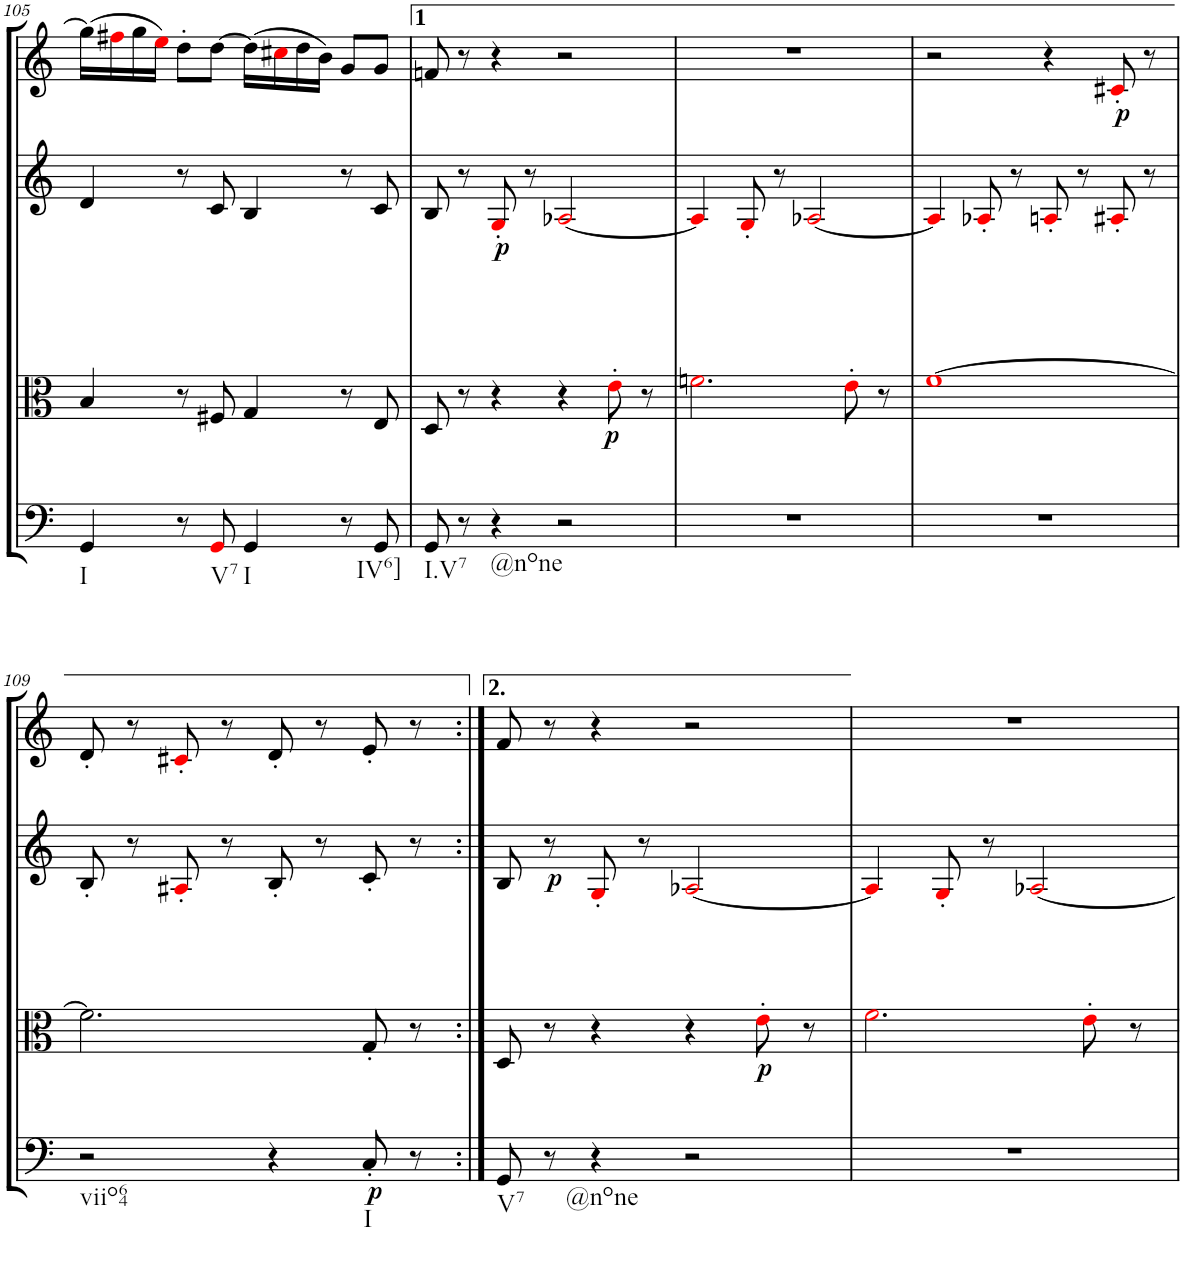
**kern	**dynam	**kern	**dynam	**kern	**kern	**dynam
*part4	*part4	*part3	*part3	*part2	*part1	*part1
*staff4	*staff4	*staff3	*staff3	*staff2	*staff1	*staff1
*I"Cello	*	*I"Viola	*	*I"2nd Violin	*I"1st Violin	*
*	*	*I'Vla	*	*I'Vln	*I'Vln	*
!!LO:PB:g=z
*clefF4	*	*clefC3	*	*clefG2	*clefG2	*
*k[]	*	*k[]	*	*k[]	*k[]	*
*M4/4	*	*M4/4	*	*M4/4	*M4/4	*
*met(c)	*	*met(c)	*	*met(c)	*met(c)	*
=105	=105	=105	=105	=105	=105	=105
!LO:TX:b:t=I	!	!	!	!	!	!
4GG/	.	4B/	.	4d/	(16gg\LL]	.
.	.	.	.	.	16ff#Xi\	.
.	.	.	.	.	16gg\	.
.	.	.	.	.	16eei\JJ)	.
8r	.	8r	.	8r	8dd'\L	.
!LO:TX:b:t=V7	!	!	!	!	!	!
8GGi/	.	8F#X/	.	8c/	[8dd\J	.
!LO:TX:b:t=I	!	!	!	!	!	!
4GG/	.	4G/	.	4B/	(16dd\LL]	.
.	.	.	.	.	16cc#Xi\	.
.	.	.	.	.	16dd\	.
.	.	.	.	.	16b\JJ)	.
8r	.	8r	.	8r	8g/L	.
!LO:TX:b:t=IV6]	!	!	!	!	!	!
8GG/	.	8E/	.	8c/	8g/J	.
=106	=106	=106	=106	=106	=106	=106
!LO:TX:b:t=I.V7	!	!	!	!	!	!
8GG/	.	8D/	.	8B/	8fn/	.
8r	.	8r	.	8r	8r	.
!LO:TX:b:t=@none	!	!	!	!	!	!
!	!	!	!LO:DY:a	!	!	!
4r	.	4r	p	8G'i/	4r	.
.	.	.	.	8r	.	.
2r	.	4r	.	[2A-Xi/	2r	.
!	!	!	!LO:DY:b	!	!	!
.	.	8e'i\	p	.	.	.
.	.	8r	.	.	.	.
=107	=107	=107	=107	=107	=107	=107
1r	.	2.fni\	.	4A-i/]	1r	.
.	.	.	.	8G'i/	.	.
.	.	.	.	8r	.	.
.	.	.	.	[2A-Xi/	.	.
.	.	8e'i\	.	.	.	.
.	.	8r	.	.	.	.
=108	=108	=108	=108	=108	=108	=108
1r	.	[1fi	.	4A-i/]	2r	.
.	.	.	.	8A-X'i/	.	.
.	.	.	.	8r	.	.
.	.	.	.	8An'i/	4r	.
.	.	.	.	8r	.	.
!	!	!	!	!	!	!LO:DY:b
.	.	.	.	8A#X'i/	8c#X'i/	p
.	.	.	.	8r	8r	.
!!LO:LB:g=z
=109	=109	=109	=109	=109	=109	=109
!LO:TX:b:t=viio64	!	!	!	!	!	!
2r	.	2.f\]	.	8B'/	8d'/	.
.	.	.	.	8r	8r	.
.	.	.	.	8A#X'i/	8c#X'i/	.
.	.	.	.	8r	8r	.
4r	.	.	.	8B'/	8d'/	.
.	.	.	.	8r	8r	.
!LO:TX:b:t=I	!	!	!	!	!	!
!	!LO:DY:b	!	!	!	!	!
8C'/	p	8G'/	.	8c'/	8e'/	.
8r	.	8r	.	8r	8r	.
=110:|!	=110:|!	=110:|!	=110:|!	=110:|!	=110:|!	=110:|!
!LO:TX:b:t=V7	!	!	!	!	!	!
8GG/	.	8D/	.	8B/	8f/	.
!LO:TX:b:t=@none	!	!	!	!	!	!
!	!	!	!LO:DY:a	!	!	!
8r	.	8r	p	8r	8r	.
4r	.	4r	.	8G'i/	4r	.
.	.	.	.	8r	.	.
2r	.	4r	.	[2A-Xi/	2r	.
!	!	!	!LO:DY:b	!	!	!
.	.	8e'i\	p	.	.	.
.	.	8r	.	.	.	.
=111	=111	=111	=111	=111	=111	=111
1r	.	2.fi\	.	4A-i/]	1r	.
.	.	.	.	8G'i/	.	.
.	.	.	.	8r	.	.
.	.	.	.	[2A-Xi/	.	.
.	.	8e'i\	.	.	.	.
.	.	8r	.	.	.	.
=	=	=	=	=	=	=
*-	*-	*-	*-	*-	*-	*-
